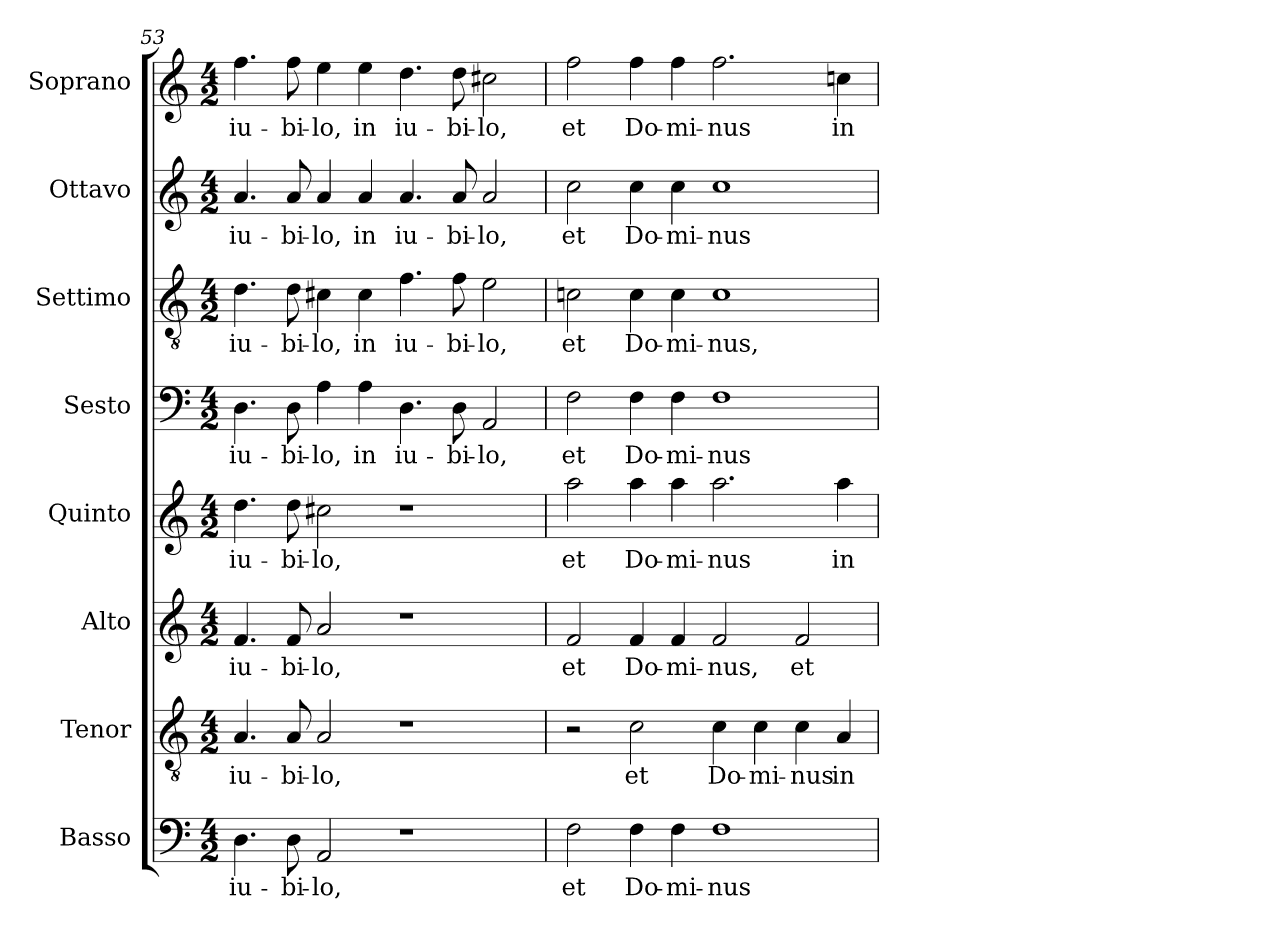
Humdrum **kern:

**kern	**text	**kern	**text	**kern	**text	**kern	**text	**kern	**text	**kern	**text	**kern	**text	**kern	**text
*part8	*part8	*part7	*part7	*part6	*part6	*part5	*part5	*part4	*part4	*part3	*part3	*part2	*part2	*part1	*part1
*staff8	*staff8	*staff7	*staff7	*staff6	*staff6	*staff5	*staff5	*staff4	*staff4	*staff3	*staff3	*staff2	*staff2	*staff1	*staff1
*I"Basso	*	*I"Tenor	*	*I"Alto	*	*I"Quinto	*	*I"Sesto	*	*I"Settimo	*	*I"Ottavo	*	*I"Soprano	*
*I'B.	*	*I'T.	*	*I'A.	*	*I'Q.	*	*I'Ss.	*	*I'St.	*	*I'Ot.	*	*I'S.	*
*clefF4	*	*clefGv2	*	*clefG2	*	*clefG2	*	*clefF4	*	*clefGv2	*	*clefG2	*	*clefG2	*
*	*	*ITrd7c12	*	*	*	*	*	*	*	*ITrd7c12	*	*	*	*	*
*k[]	*	*k[]	*	*k[]	*	*k[]	*	*k[]	*	*k[]	*	*k[]	*	*k[]	*
*C:	*	*C:	*	*C:	*	*C:	*	*C:	*	*C:	*	*C:	*	*C:	*
*M4/2	*	*M4/2	*	*M4/2	*	*M4/2	*	*M4/2	*	*M4/2	*	*M4/2	*	*M4/2	*
=53	=53	=53	=53	=53	=53	=53	=53	=53	=53	=53	=53	=53	=53	=53	=53
!	!LO:LY:b:color=#000000	!	!	!	!	!	!	!	!	!	!	!	!	!	!
!	!	!	!LO:LY:b:color=#000000	!	!	!	!	!	!	!	!	!	!	!	!
!	!	!	!	!	!LO:LY:b:color=#000000	!	!	!	!	!	!	!	!	!	!
!	!	!	!	!	!	!	!LO:LY:b:color=#000000	!	!	!	!	!	!	!	!
!	!	!	!	!	!	!	!	!	!LO:LY:b:color=#000000	!	!	!	!	!	!
!	!	!	!	!	!	!	!	!	!	!	!LO:LY:b:color=#000000	!	!	!	!
!	!	!	!	!	!	!	!	!	!	!	!	!	!LO:LY:b:color=#000000	!	!
!	!	!	!	!	!	!	!	!	!	!	!	!	!	!	!LO:LY:b:color=#000000
4.Di\	iu-	4.AAi/	iu-	4.fi/	iu-	4.ddi\	iu-	4.Di\	iu-	4.Di\	iu-	4.ai/	iu-	4.ffi\	iu-
!	!LO:LY:b:color=#000000	!	!	!	!	!	!	!	!	!	!	!	!	!	!
!	!	!	!LO:LY:b:color=#000000	!	!	!	!	!	!	!	!	!	!	!	!
!	!	!	!	!	!LO:LY:b:color=#000000	!	!	!	!	!	!	!	!	!	!
!	!	!	!	!	!	!	!LO:LY:b:color=#000000	!	!	!	!	!	!	!	!
!	!	!	!	!	!	!	!	!	!LO:LY:b:color=#000000	!	!	!	!	!	!
!	!	!	!	!	!	!	!	!	!	!	!LO:LY:b:color=#000000	!	!	!	!
!	!	!	!	!	!	!	!	!	!	!	!	!	!LO:LY:b:color=#000000	!	!
!	!	!	!	!	!	!	!	!	!	!	!	!	!	!	!LO:LY:b:color=#000000
8Di\	-bi-	8AAi/	-bi-	8fi/	-bi-	8ddi\	-bi-	8Di\	-bi-	8Di\	-bi-	8ai/	-bi-	8ffi\	-bi-
!	!LO:LY:b:color=#000000	!	!	!	!	!	!	!	!	!	!	!	!	!	!
!	!	!	!LO:LY:b:color=#000000	!	!	!	!	!	!	!	!	!	!	!	!
!	!	!	!	!	!LO:LY:b:color=#000000	!	!	!	!	!	!	!	!	!	!
!	!	!	!	!	!	!	!LO:LY:b:color=#000000	!	!	!	!	!	!	!	!
!	!	!	!	!	!	!	!	!	!LO:LY:b:color=#000000	!	!	!	!	!	!
!	!	!	!	!	!	!	!	!	!	!	!LO:LY:b:color=#000000	!	!	!	!
!	!	!	!	!	!	!	!	!	!	!	!	!	!LO:LY:b:color=#000000	!	!
!	!	!	!	!	!	!	!	!	!	!	!	!	!	!	!LO:LY:b:color=#000000
2AAi/	-lo,	2AAi/	-lo,	2ai/	-lo,	2cc#Xi\	-lo,	4Ai\	-lo,	4C#Xi\	-lo,	4ai/	-lo,	4eei\	-lo,
!	!	!	!	!	!	!	!	!	!LO:LY:b:color=#000000	!	!	!	!	!	!
!	!	!	!	!	!	!	!	!	!	!	!LO:LY:b:color=#000000	!	!	!	!
!	!	!	!	!	!	!	!	!	!	!	!	!	!LO:LY:b:color=#000000	!	!
!	!	!	!	!	!	!	!	!	!	!	!	!	!	!	!LO:LY:b:color=#000000
.	.	.	.	.	.	.	.	4Ai\	in	4C#i\	in	4ai/	in	4eei\	in
!	!	!	!	!	!	!	!	!	!LO:LY:b:color=#000000	!	!	!	!	!	!
!	!	!	!	!	!	!	!	!	!	!	!LO:LY:b:color=#000000	!	!	!	!
!	!	!	!	!	!	!	!	!	!	!	!	!	!LO:LY:b:color=#000000	!	!
!	!	!	!	!	!	!	!	!	!	!	!	!	!	!	!LO:LY:b:color=#000000
1r	.	1r	.	1r	.	1r	.	4.Di\	iu-	4.Fi\	iu-	4.ai/	iu-	4.ddi\	iu-
!	!	!	!	!	!	!	!	!	!LO:LY:b:color=#000000	!	!	!	!	!	!
!	!	!	!	!	!	!	!	!	!	!	!LO:LY:b:color=#000000	!	!	!	!
!	!	!	!	!	!	!	!	!	!	!	!	!	!LO:LY:b:color=#000000	!	!
!	!	!	!	!	!	!	!	!	!	!	!	!	!	!	!LO:LY:b:color=#000000
.	.	.	.	.	.	.	.	8Di\	-bi-	8Fi\	-bi-	8ai/	-bi-	8ddi\	-bi-
!	!	!	!	!	!	!	!	!	!LO:LY:b:color=#000000	!	!	!	!	!	!
!	!	!	!	!	!	!	!	!	!	!	!LO:LY:b:color=#000000	!	!	!	!
!	!	!	!	!	!	!	!	!	!	!	!	!	!LO:LY:b:color=#000000	!	!
!	!	!	!	!	!	!	!	!	!	!	!	!	!	!	!LO:LY:b:color=#000000
.	.	.	.	.	.	.	.	2AAi/	-lo,	2Ei\	-lo,	2ai/	-lo,	2cc#Xi\	-lo,
=54	=54	=54	=54	=54	=54	=54	=54	=54	=54	=54	=54	=54	=54	=54	=54
!	!LO:LY:b:color=#000000	!	!	!	!	!	!	!	!	!	!	!	!	!	!
!	!	!	!	!	!LO:LY:b:color=#000000	!	!	!	!	!	!	!	!	!	!
!	!	!	!	!	!	!	!LO:LY:b:color=#000000	!	!	!	!	!	!	!	!
!	!	!	!	!	!	!	!	!	!LO:LY:b:color=#000000	!	!	!	!	!	!
!	!	!	!	!	!	!	!	!	!	!	!LO:LY:b:color=#000000	!	!	!	!
!	!	!	!	!	!	!	!	!	!	!	!	!	!LO:LY:b:color=#000000	!	!
!	!	!	!	!	!	!	!	!	!	!	!	!	!	!	!LO:LY:b:color=#000000
2Fi\	et	2r	.	2fi/	et	2aai\	et	2Fi\	et	2Cni\	et	2cci\	et	2ffi\	et
!	!LO:LY:b:color=#000000	!	!	!	!	!	!	!	!	!	!	!	!	!	!
!	!	!	!LO:LY:b:color=#000000	!	!	!	!	!	!	!	!	!	!	!	!
!	!	!	!	!	!LO:LY:b:color=#000000	!	!	!	!	!	!	!	!	!	!
!	!	!	!	!	!	!	!LO:LY:b:color=#000000	!	!	!	!	!	!	!	!
!	!	!	!	!	!	!	!	!	!LO:LY:b:color=#000000	!	!	!	!	!	!
!	!	!	!	!	!	!	!	!	!	!	!LO:LY:b:color=#000000	!	!	!	!
!	!	!	!	!	!	!	!	!	!	!	!	!	!LO:LY:b:color=#000000	!	!
!	!	!	!	!	!	!	!	!	!	!	!	!	!	!	!LO:LY:b:color=#000000
4Fi\	Do-	2Ci\	et	4fi/	Do-	4aai\	Do-	4Fi\	Do-	4Ci\	Do-	4cci\	Do-	4ffi\	Do-
!	!LO:LY:b:color=#000000	!	!	!	!	!	!	!	!	!	!	!	!	!	!
!	!	!	!	!	!LO:LY:b:color=#000000	!	!	!	!	!	!	!	!	!	!
!	!	!	!	!	!	!	!LO:LY:b:color=#000000	!	!	!	!	!	!	!	!
!	!	!	!	!	!	!	!	!	!LO:LY:b:color=#000000	!	!	!	!	!	!
!	!	!	!	!	!	!	!	!	!	!	!LO:LY:b:color=#000000	!	!	!	!
!	!	!	!	!	!	!	!	!	!	!	!	!	!LO:LY:b:color=#000000	!	!
!	!	!	!	!	!	!	!	!	!	!	!	!	!	!	!LO:LY:b:color=#000000
4Fi\	-mi-	.	.	4fi/	-mi-	4aai\	-mi-	4Fi\	-mi-	4Ci\	-mi-	4cci\	-mi-	4ffi\	-mi-
!	!LO:LY:b:color=#000000	!	!	!	!	!	!	!	!	!	!	!	!	!	!
!	!	!	!LO:LY:b:color=#000000	!	!	!	!	!	!	!	!	!	!	!	!
!	!	!	!	!	!LO:LY:b:color=#000000	!	!	!	!	!	!	!	!	!	!
!	!	!	!	!	!	!	!LO:LY:b:color=#000000	!	!	!	!	!	!	!	!
!	!	!	!	!	!	!	!	!	!LO:LY:b:color=#000000	!	!	!	!	!	!
!	!	!	!	!	!	!	!	!	!	!	!LO:LY:b:color=#000000	!	!	!	!
!	!	!	!	!	!	!	!	!	!	!	!	!	!LO:LY:b:color=#000000	!	!
!	!	!	!	!	!	!	!	!	!	!	!	!	!	!	!LO:LY:b:color=#000000
1Fi	-nus	4Ci\	Do-	2fi/	-nus,	2.aai\	-nus	1Fi	-nus	1Ci	-nus,	1cci	-nus	2.ffi\	-nus
!	!	!	!LO:LY:b:color=#000000	!	!	!	!	!	!	!	!	!	!	!	!
.	.	4Ci\	-mi-	.	.	.	.	.	.	.	.	.	.	.	.
!	!	!	!LO:LY:b:color=#000000	!	!	!	!	!	!	!	!	!	!	!	!
!	!	!	!	!	!LO:LY:b:color=#000000	!	!	!	!	!	!	!	!	!	!
.	.	4Ci\	-nus	2fi/	et	.	.	.	.	.	.	.	.	.	.
!	!	!	!LO:LY:b:color=#000000	!	!	!	!	!	!	!	!	!	!	!	!
!	!	!	!	!	!	!	!LO:LY:b:color=#000000	!	!	!	!	!	!	!	!
!	!	!	!	!	!	!	!	!	!	!	!	!	!	!	!LO:LY:b:color=#000000
.	.	4AAi/	in	.	.	4aai\	in	.	.	.	.	.	.	4ccni\	in
=	=	=	=	=	=	=	=	=	=	=	=	=	=	=	=
*-	*-	*-	*-	*-	*-	*-	*-	*-	*-	*-	*-	*-	*-	*-	*-
